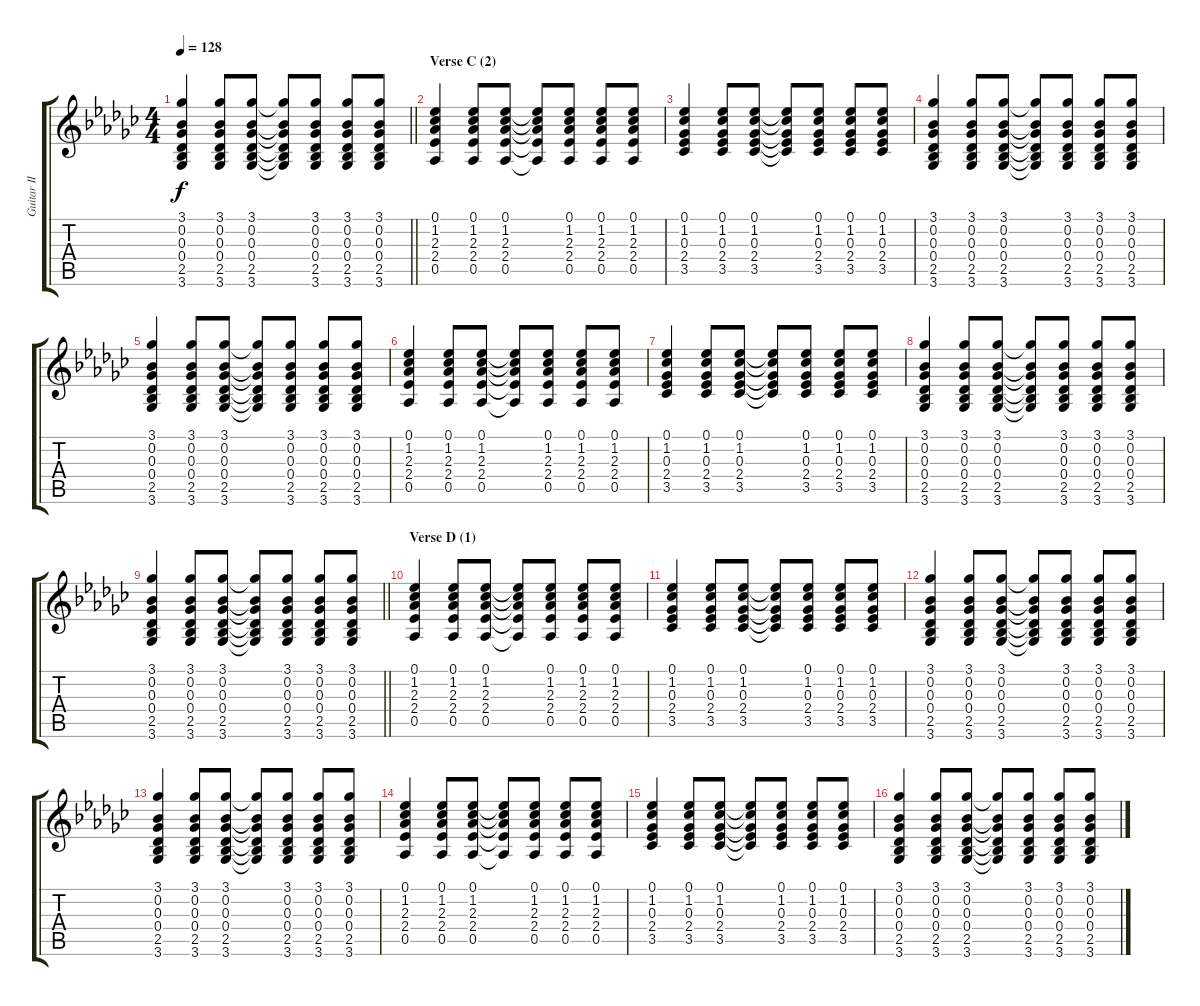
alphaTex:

\track ("Guitar II" "Guitar II") {instrument acousticguitarsteel}
\staff {score tabs}
\tuning (Eb4 Bb3 Gb3 Db3 Ab2 Eb2) {hide}
\ts (4 4)
\tempo 128
\clef g2
\barLineRight lightlight
\ks gb
(3.1 0.2 0.3 0.4 2.5 3.6).4{dy f} (3.1 0.2 0.3 0.4 2.5 3.6).8 (3.1 0.2 0.3 0.4 2.5 3.6).8 (3.1{t} 0.2{t} 0.3{t} 0.4{t} 2.5{t} 3.6{t}).8 (3.1 0.2 0.3 0.4 2.5 3.6).8 (3.1 0.2 0.3 0.4 2.5 3.6).8 (3.1 0.2 0.3 0.4 2.5 3.6).8 |
\section ("" "Verse C (2)")
(0.1 1.2 2.3 2.4 0.5).4 (0.1 1.2 2.3 2.4 0.5).8 (0.1 1.2 2.3 2.4 0.5).8 (0.1{t} 1.2{t} 2.3{t} 2.4{t} 0.5{t}).8 (0.1 1.2 2.3 2.4 0.5).8 (0.1 1.2 2.3 2.4 0.5).8 (0.1 1.2 2.3 2.4 0.5).8 |
(0.1 1.2 0.3 2.4 3.5).4 (0.1 1.2 0.3 2.4 3.5).8 (0.1 1.2 0.3 2.4 3.5).8 (0.1{t} 1.2{t} 0.3{t} 2.4{t} 3.5{t}).8 (0.1 1.2 0.3 2.4 3.5).8 (0.1 1.2 0.3 2.4 3.5).8 (0.1 1.2 0.3 2.4 3.5).8 |
(3.1 0.2 0.3 0.4 2.5 3.6).4 (3.1 0.2 0.3 0.4 2.5 3.6).8 (3.1 0.2 0.3 0.4 2.5 3.6).8 (3.1{t} 0.2{t} 0.3{t} 0.4{t} 2.5{t} 3.6{t}).8 (3.1 0.2 0.3 0.4 2.5 3.6).8 (3.1 0.2 0.3 0.4 2.5 3.6).8 (3.1 0.2 0.3 0.4 2.5 3.6).8 |
(3.1 0.2 0.3 0.4 2.5 3.6).4 (3.1 0.2 0.3 0.4 2.5 3.6).8 (3.1 0.2 0.3 0.4 2.5 3.6).8 (3.1{t} 0.2{t} 0.3{t} 0.4{t} 2.5{t} 3.6{t}).8 (3.1 0.2 0.3 0.4 2.5 3.6).8 (3.1 0.2 0.3 0.4 2.5 3.6).8 (3.1 0.2 0.3 0.4 2.5 3.6).8 |
(0.1 1.2 2.3 2.4 0.5).4 (0.1 1.2 2.3 2.4 0.5).8 (0.1 1.2 2.3 2.4 0.5).8 (0.1{t} 1.2{t} 2.3{t} 2.4{t} 0.5{t}).8 (0.1 1.2 2.3 2.4 0.5).8 (0.1 1.2 2.3 2.4 0.5).8 (0.1 1.2 2.3 2.4 0.5).8 |
(0.1 1.2 0.3 2.4 3.5).4 (0.1 1.2 0.3 2.4 3.5).8 (0.1 1.2 0.3 2.4 3.5).8 (0.1{t} 1.2{t} 0.3{t} 2.4{t} 3.5{t}).8 (0.1 1.2 0.3 2.4 3.5).8 (0.1 1.2 0.3 2.4 3.5).8 (0.1 1.2 0.3 2.4 3.5).8 |
(3.1 0.2 0.3 0.4 2.5 3.6).4 (3.1 0.2 0.3 0.4 2.5 3.6).8 (3.1 0.2 0.3 0.4 2.5 3.6).8 (3.1{t} 0.2{t} 0.3{t} 0.4{t} 2.5{t} 3.6{t}).8 (3.1 0.2 0.3 0.4 2.5 3.6).8 (3.1 0.2 0.3 0.4 2.5 3.6).8 (3.1 0.2 0.3 0.4 2.5 3.6).8 |
\barLineRight lightlight
(3.1 0.2 0.3 0.4 2.5 3.6).4 (3.1 0.2 0.3 0.4 2.5 3.6).8 (3.1 0.2 0.3 0.4 2.5 3.6).8 (3.1{t} 0.2{t} 0.3{t} 0.4{t} 2.5{t} 3.6{t}).8 (3.1 0.2 0.3 0.4 2.5 3.6).8 (3.1 0.2 0.3 0.4 2.5 3.6).8 (3.1 0.2 0.3 0.4 2.5 3.6).8 |
\section ("" "Verse D (1)")
(0.1 1.2 2.3 2.4 0.5).4 (0.1 1.2 2.3 2.4 0.5).8 (0.1 1.2 2.3 2.4 0.5).8 (0.1{t} 1.2{t} 2.3{t} 2.4{t} 0.5{t}).8 (0.1 1.2 2.3 2.4 0.5).8 (0.1 1.2 2.3 2.4 0.5).8 (0.1 1.2 2.3 2.4 0.5).8 |
(0.1 1.2 0.3 2.4 3.5).4 (0.1 1.2 0.3 2.4 3.5).8 (0.1 1.2 0.3 2.4 3.5).8 (0.1{t} 1.2{t} 0.3{t} 2.4{t} 3.5{t}).8 (0.1 1.2 0.3 2.4 3.5).8 (0.1 1.2 0.3 2.4 3.5).8 (0.1 1.2 0.3 2.4 3.5).8 |
(3.1 0.2 0.3 0.4 2.5 3.6).4 (3.1 0.2 0.3 0.4 2.5 3.6).8 (3.1 0.2 0.3 0.4 2.5 3.6).8 (3.1{t} 0.2{t} 0.3{t} 0.4{t} 2.5{t} 3.6{t}).8 (3.1 0.2 0.3 0.4 2.5 3.6).8 (3.1 0.2 0.3 0.4 2.5 3.6).8 (3.1 0.2 0.3 0.4 2.5 3.6).8 |
(3.1 0.2 0.3 0.4 2.5 3.6).4 (3.1 0.2 0.3 0.4 2.5 3.6).8 (3.1 0.2 0.3 0.4 2.5 3.6).8 (3.1{t} 0.2{t} 0.3{t} 0.4{t} 2.5{t} 3.6{t}).8 (3.1 0.2 0.3 0.4 2.5 3.6).8 (3.1 0.2 0.3 0.4 2.5 3.6).8 (3.1 0.2 0.3 0.4 2.5 3.6).8 |
(0.1 1.2 2.3 2.4 0.5).4 (0.1 1.2 2.3 2.4 0.5).8 (0.1 1.2 2.3 2.4 0.5).8 (0.1{t} 1.2{t} 2.3{t} 2.4{t} 0.5{t}).8 (0.1 1.2 2.3 2.4 0.5).8 (0.1 1.2 2.3 2.4 0.5).8 (0.1 1.2 2.3 2.4 0.5).8 |
(0.1 1.2 0.3 2.4 3.5).4 (0.1 1.2 0.3 2.4 3.5).8 (0.1 1.2 0.3 2.4 3.5).8 (0.1{t} 1.2{t} 0.3{t} 2.4{t} 3.5{t}).8 (0.1 1.2 0.3 2.4 3.5).8 (0.1 1.2 0.3 2.4 3.5).8 (0.1 1.2 0.3 2.4 3.5).8 |
(3.1 0.2 0.3 0.4 2.5 3.6).4 (3.1 0.2 0.3 0.4 2.5 3.6).8 (3.1 0.2 0.3 0.4 2.5 3.6).8 (3.1{t} 0.2{t} 0.3{t} 0.4{t} 2.5{t} 3.6{t}).8 (3.1 0.2 0.3 0.4 2.5 3.6).8 (3.1 0.2 0.3 0.4 2.5 3.6).8 (3.1 0.2 0.3 0.4 2.5 3.6).8
